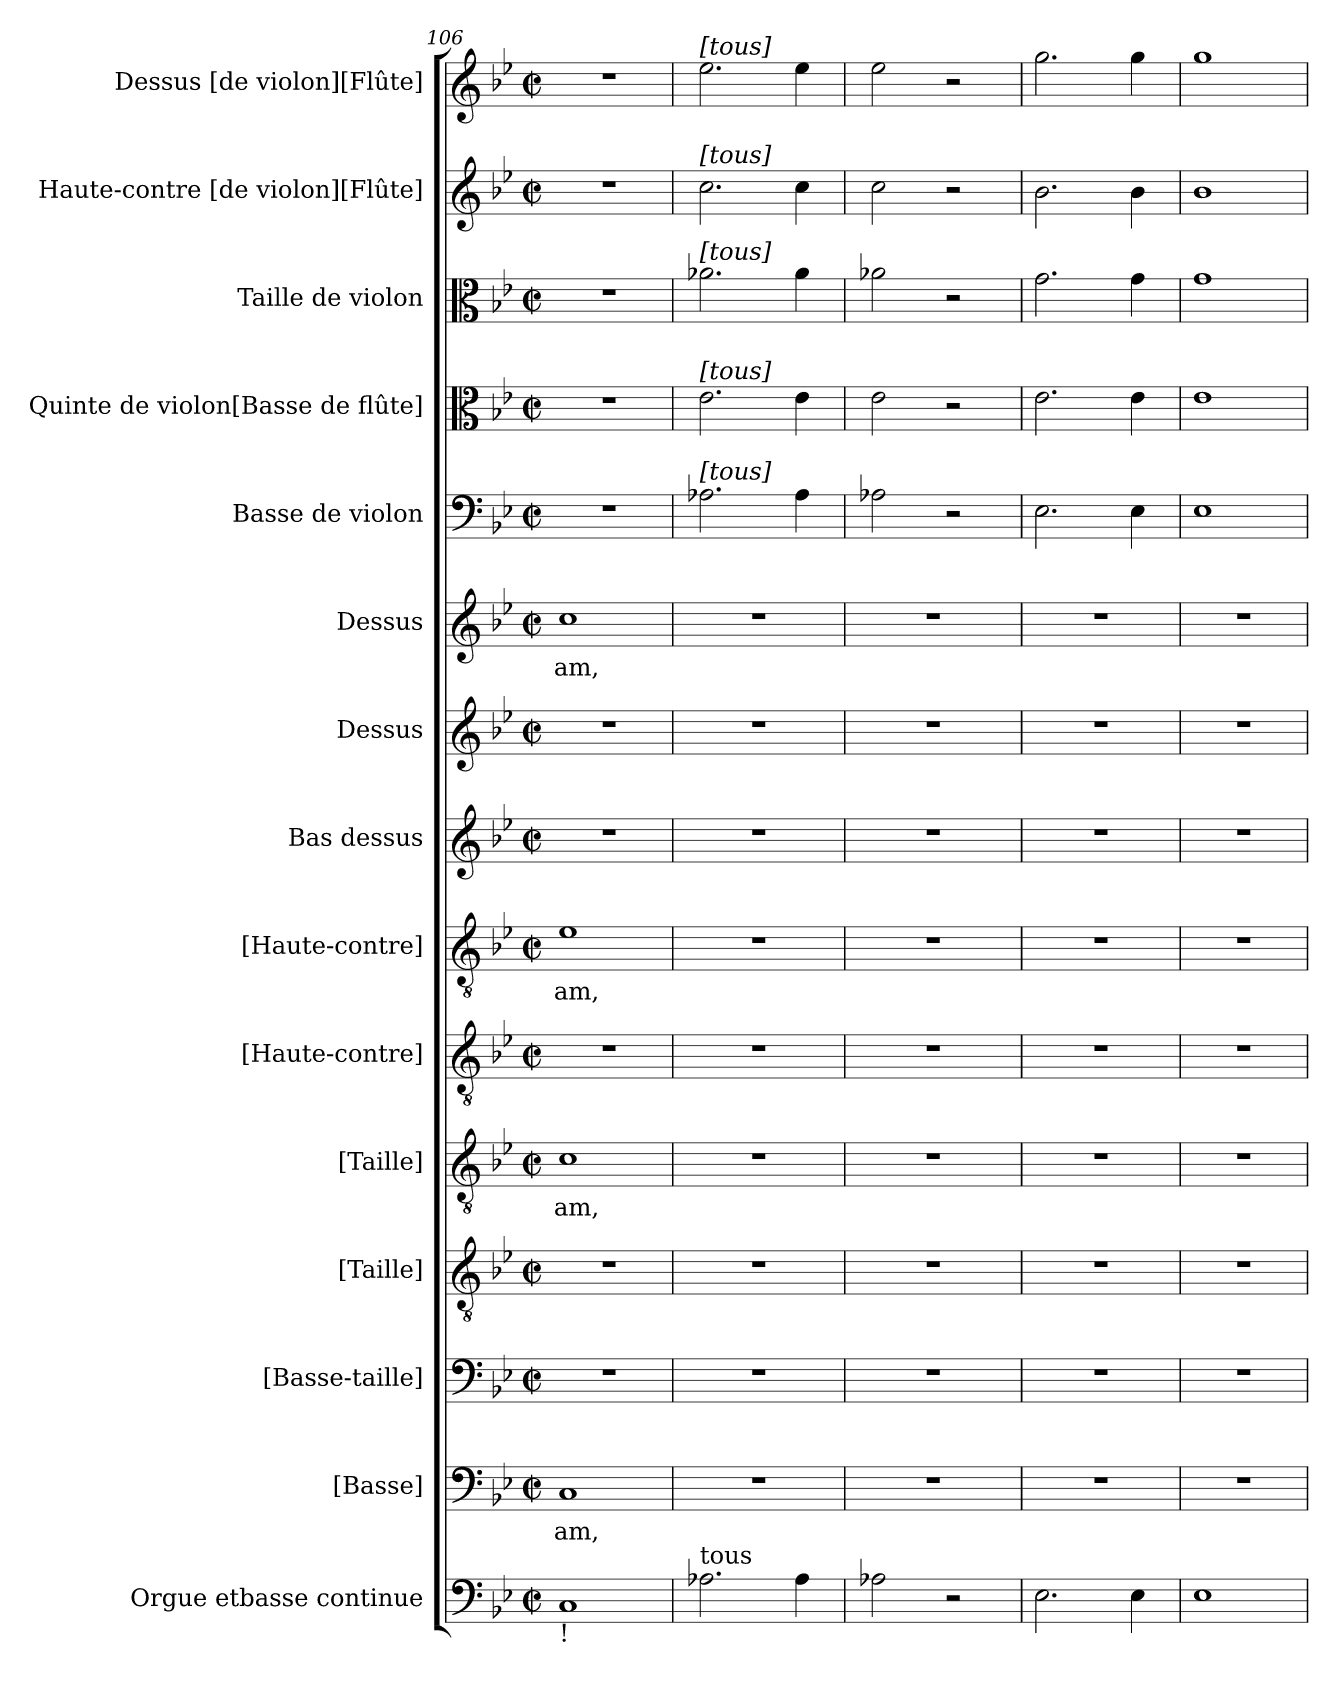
**kern	**kern	**text	**kern	**kern	**kern	**text	**kern	**kern	**text	**kern	**kern	**kern	**text	**kern	**kern	**kern	**kern	**kern
*part15	*part14	*part14	*part13	*part12	*part11	*part11	*part10	*part9	*part9	*part8	*part7	*part6	*part6	*part5	*part4	*part3	*part2	*part1
*staff15	*staff14	*staff14	*staff13	*staff12	*staff11	*staff11	*staff10	*staff9	*staff9	*staff8	*staff7	*staff6	*staff6	*staff5	*staff4	*staff3	*staff2	*staff1
*I"Orgue etbasse continue	*I"[Basse]	*	*I"[Basse-taille]	*I"[Taille]	*I"[Taille]	*	*I"[Haute-contre]	*I"[Haute-contre]	*	*I"Bas dessus	*I"Dessus	*I"Dessus	*	*I"Basse de violon	*I"Quinte de violon[Basse de flûte]	*I"Taille de violon	*I"Haute-contre [de violon][Flûte]	*I"Dessus [de violon][Flûte]
*	*I'B.	*	*I'B-t.	*I'T.	*I'T.	*	*I'H.c.	*I'H-c.	*	*I'b-D.	*I'D.	*I'D.	*	*I'B. Vln.	*	*	*	*
*clefF4	*clefF4	*	*clefF4	*clefGv2	*clefGv2	*	*clefGv2	*clefGv2	*	*clefG2	*clefG2	*clefG2	*	*clefF4	*clefC3	*clefC3	*clefG2	*clefG2
*	*	*	*	*ITrd7c12	*ITrd7c12	*	*ITrd7c12	*ITrd7c12	*	*	*	*	*	*ITrd7c12	*	*	*	*
*k[b-e-]	*k[b-e-]	*	*k[b-e-]	*k[b-e-]	*k[b-e-]	*	*k[b-e-]	*k[b-e-]	*	*k[b-e-]	*k[b-e-]	*k[b-e-]	*	*k[b-e-]	*k[b-e-]	*k[b-e-]	*k[b-e-]	*k[b-e-]
*g:	*g:	*	*g:	*g:	*g:	*	*g:	*g:	*	*g:	*g:	*g:	*	*g:	*g:	*g:	*g:	*g:
*M2/2	*M2/2	*	*M2/2	*M2/2	*M2/2	*	*M2/2	*M2/2	*	*M2/2	*M2/2	*M2/2	*	*M2/2	*M2/2	*M2/2	*M2/2	*M2/2
*met(c|)	*met(c|)	*	*met(c|)	*met(c|)	*met(c|)	*	*met(c|)	*met(c|)	*	*met(c|)	*met(c|)	*met(c|)	*	*met(c|)	*met(c|)	*met(c|)	*met(c|)	*met(c|)
=106	=106	=106	=106	=106	=106	=106	=106	=106	=106	=106	=106	=106	=106	=106	=106	=106	=106	=106
!LO:TX:b:t=!	!	!	!	!	!	!	!	!	!	!	!	!	!	!	!	!	!	!
!	!	!LO:LY:b	!	!	!	!LO:LY:b	!	!	!LO:LY:b	!	!	!	!LO:LY:b	!	!	!	!	!
1C	1C	-am,	1r	1r	1C	-am,	1r	1E-	-am,	1r	1r	1cc	-am,	1r	1r	1r	1r	1r
!!LO:PB:g=z
=107	=107	=107	=107	=107	=107	=107	=107	=107	=107	=107	=107	=107	=107	=107	=107	=107	=107	=107
!	!	!	!	!	!	!	!	!	!	!	!	!	!	!	!	!	!	!LO:TX:a:t=[tous]
!	!	!	!	!	!	!	!	!	!	!	!	!	!	!	!	!	!LO:TX:a:t=[tous]	!
!	!	!	!	!	!	!	!	!	!	!	!	!	!	!	!	!LO:TX:a:t=[tous]	!	!
!	!	!	!	!	!	!	!	!	!	!	!	!	!	!	!LO:TX:a:t=[tous]	!	!	!
!	!	!	!	!	!	!	!	!	!	!	!	!	!	!LO:TX:a:t=[tous]	!	!	!	!
!LO:TX:a:t=tous	!	!	!	!	!	!	!	!	!	!	!	!	!	!	!	!	!	!
2.A-X\	1r	.	1r	1r	1r	.	1r	1r	.	1r	1r	1r	.	2.AA-X\	2.e-\	2.a-X\	2.cc\	2.ee-\
4A-\	.	.	.	.	.	.	.	.	.	.	.	.	.	4AA-\	4e-\	4a-\	4cc\	4ee-\
=108	=108	=108	=108	=108	=108	=108	=108	=108	=108	=108	=108	=108	=108	=108	=108	=108	=108	=108
2A-X\	1r	.	1r	1r	1r	.	1r	1r	.	1r	1r	1r	.	2AA-X\	2e-\	2a-X\	2cc\	2ee-\
2r	.	.	.	.	.	.	.	.	.	.	.	.	.	2r	2r	2r	2r	2r
=109	=109	=109	=109	=109	=109	=109	=109	=109	=109	=109	=109	=109	=109	=109	=109	=109	=109	=109
2.E-\	1r	.	1r	1r	1r	.	1r	1r	.	1r	1r	1r	.	2.EE-\	2.e-\	2.g\	2.b-\	2.gg\
4E-\	.	.	.	.	.	.	.	.	.	.	.	.	.	4EE-\	4e-\	4g\	4b-\	4gg\
=110	=110	=110	=110	=110	=110	=110	=110	=110	=110	=110	=110	=110	=110	=110	=110	=110	=110	=110
1E-	1r	.	1r	1r	1r	.	1r	1r	.	1r	1r	1r	.	1EE-	1e-	1g	1b-	1gg
=	=	=	=	=	=	=	=	=	=	=	=	=	=	=	=	=	=	=
*-	*-	*-	*-	*-	*-	*-	*-	*-	*-	*-	*-	*-	*-	*-	*-	*-	*-	*-
